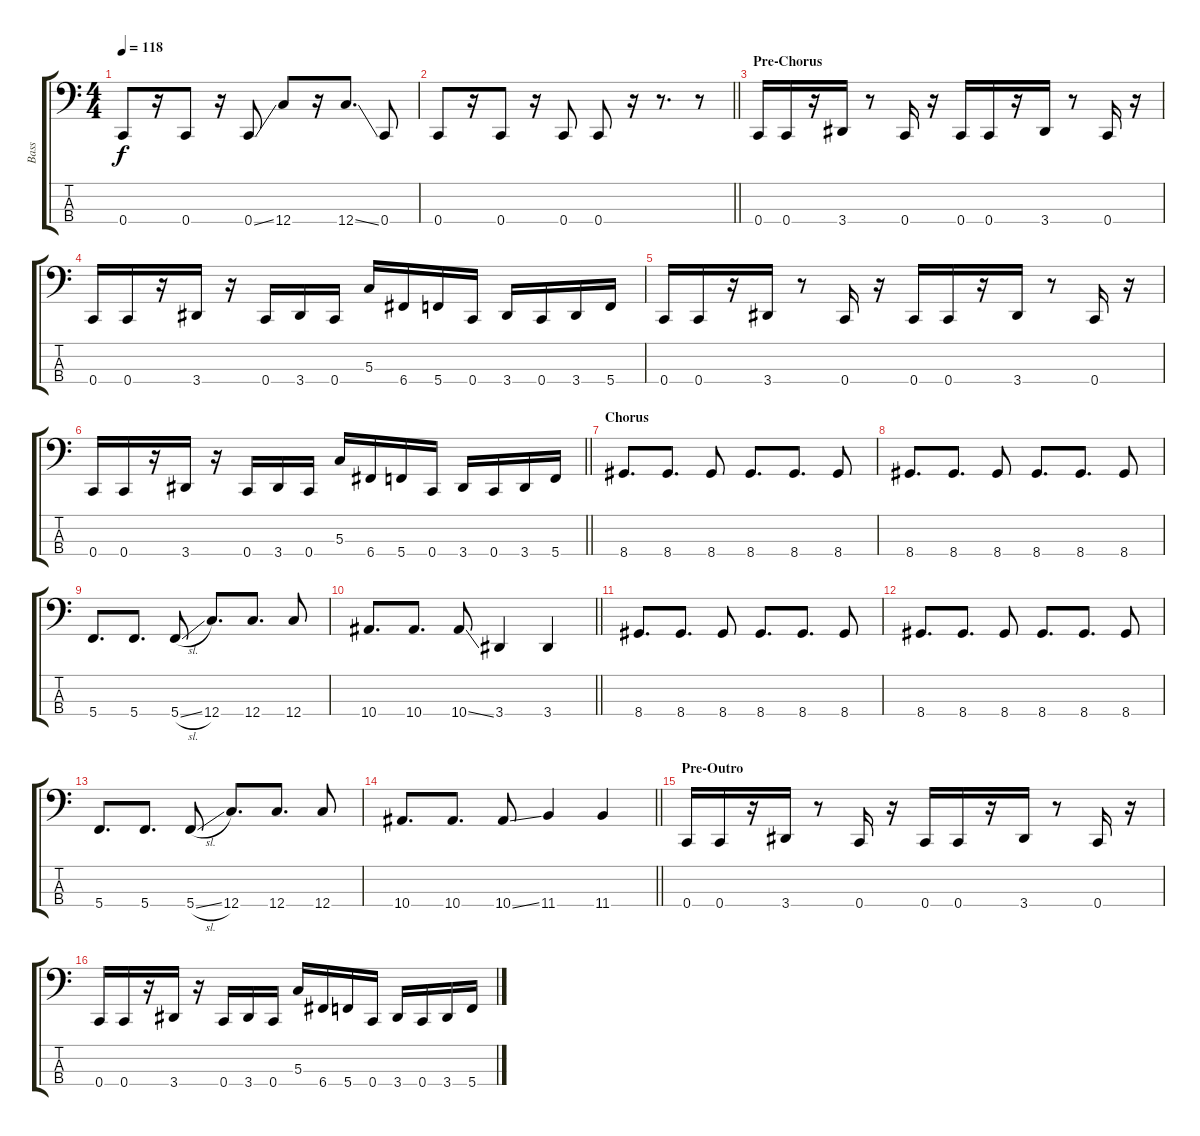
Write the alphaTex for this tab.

\track ("Bass" "Bass") {instrument electricbassfinger}
\staff {score tabs}
\tuning (F2 C2 G1 C1) {hide}
\ts (4 4)
\tempo 118
\clef f4
\ks c
0.4.8{dy f} r.16 0.4.8 r.16 0.4{ss}.8 12.4.8 r.16 12.4{ss}.8{d} 0.4.8 |
\barLineRight lightlight
0.4.8 r.16 0.4.8 r.16 0.4.8 0.4.8 r.16 r.8{d} r.8 |
\section ("" "Pre-Chorus")
0.4.16 0.4.16 r.16 3.4.16 r.8 0.4.16 r.16 0.4.16 0.4.16 r.16 3.4.16 r.8 0.4.16 r.16 |
0.4.16 0.4.16 r.16 3.4.16 r.16 0.4.16 3.4.16 0.4.16 5.3.16 6.4.16 5.4.16 0.4.16 3.4.16 0.4.16 3.4.16 5.4.16 |
0.4.16 0.4.16 r.16 3.4.16 r.8 0.4.16 r.16 0.4.16 0.4.16 r.16 3.4.16 r.8 0.4.16 r.16 |
\barLineRight lightlight
0.4.16 0.4.16 r.16 3.4.16 r.16 0.4.16 3.4.16 0.4.16 5.3.16 6.4.16 5.4.16 0.4.16 3.4.16 0.4.16 3.4.16 5.4.16 |
\section ("" "Chorus")
8.4.8{d} 8.4.8{d} 8.4.8 8.4.8{d} 8.4.8{d} 8.4.8 |
8.4.8{d} 8.4.8{d} 8.4.8 8.4.8{d} 8.4.8{d} 8.4.8 |
5.4.8{d} 5.4.8{d} 5.4{sl}.8 12.4.8{d} 12.4.8{d} 12.4.8 |
\barLineRight lightlight
10.4.8{d} 10.4.8{d} 10.4{ss}.8 3.4.4 3.4.4 |
8.4.8{d} 8.4.8{d} 8.4.8 8.4.8{d} 8.4.8{d} 8.4.8 |
8.4.8{d} 8.4.8{d} 8.4.8 8.4.8{d} 8.4.8{d} 8.4.8 |
5.4.8{d} 5.4.8{d} 5.4{sl}.8 12.4.8{d} 12.4.8{d} 12.4.8 |
\barLineRight lightlight
10.4.8{d} 10.4.8{d} 10.4{ss}.8 11.4.4 11.4.4 |
\section ("" "Pre-Outro")
0.4.16 0.4.16 r.16 3.4.16 r.8 0.4.16 r.16 0.4.16 0.4.16 r.16 3.4.16 r.8 0.4.16 r.16 |
0.4.16 0.4.16 r.16 3.4.16 r.16 0.4.16 3.4.16 0.4.16 5.3.16 6.4.16 5.4.16 0.4.16 3.4.16 0.4.16 3.4.16 5.4.16
